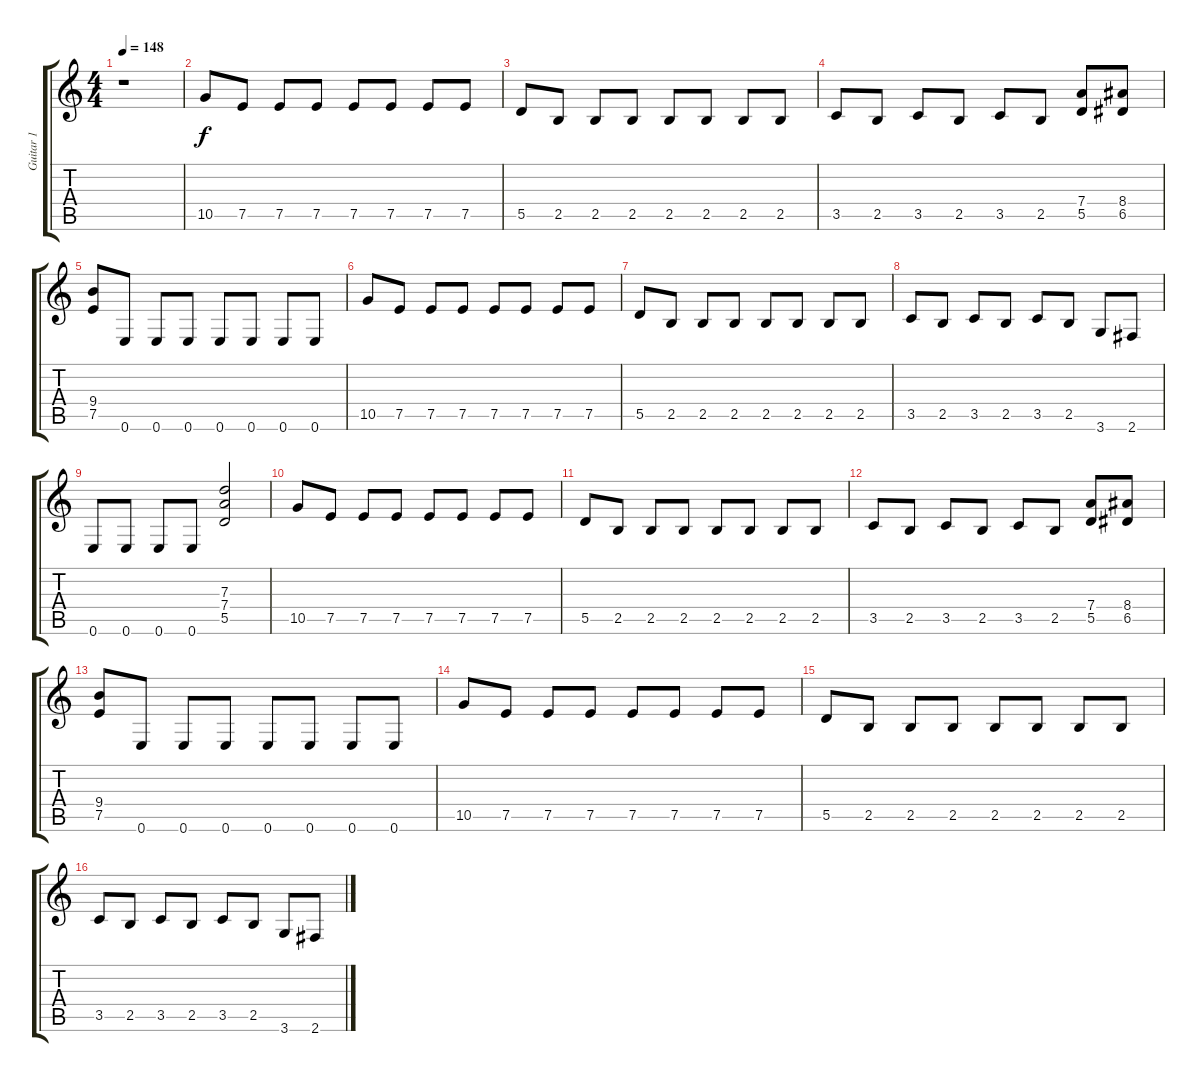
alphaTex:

\track ("Guitar 1" "Guitar 1") {instrument distortionguitar}
\staff {score tabs}
\tuning (E4 B3 G3 D3 A2 E2) {hide}
\ts (4 4)
\tempo 148
\clef g2
\ks c
r.1{dy f instrument distortionguitar} |
10.5.8 7.5.8 7.5.8 7.5.8 7.5.8 7.5.8 7.5.8 7.5.8 |
5.5.8 2.5.8 2.5.8 2.5.8 2.5.8 2.5.8 2.5.8 2.5.8 |
3.5.8 2.5.8 3.5.8 2.5.8 3.5.8 2.5.8 (7.4 5.5).8 (8.4 6.5).8 |
(9.4 7.5).8 0.6.8 0.6.8 0.6.8 0.6.8 0.6.8 0.6.8 0.6.8 |
10.5.8 7.5.8 7.5.8 7.5.8 7.5.8 7.5.8 7.5.8 7.5.8 |
5.5.8 2.5.8 2.5.8 2.5.8 2.5.8 2.5.8 2.5.8 2.5.8 |
3.5.8 2.5.8 3.5.8 2.5.8 3.5.8 2.5.8 3.6.8 2.6.8 |
0.6.8 0.6.8 0.6.8 0.6.8 (7.3 7.4 5.5).2 |
10.5.8 7.5.8 7.5.8 7.5.8 7.5.8 7.5.8 7.5.8 7.5.8 |
5.5.8 2.5.8 2.5.8 2.5.8 2.5.8 2.5.8 2.5.8 2.5.8 |
3.5.8 2.5.8 3.5.8 2.5.8 3.5.8 2.5.8 (7.4 5.5).8 (8.4 6.5).8 |
(9.4 7.5).8 0.6.8 0.6.8 0.6.8 0.6.8 0.6.8 0.6.8 0.6.8 |
10.5.8 7.5.8 7.5.8 7.5.8 7.5.8 7.5.8 7.5.8 7.5.8 |
5.5.8 2.5.8 2.5.8 2.5.8 2.5.8 2.5.8 2.5.8 2.5.8 |
3.5.8 2.5.8 3.5.8 2.5.8 3.5.8 2.5.8 3.6.8 2.6.8
